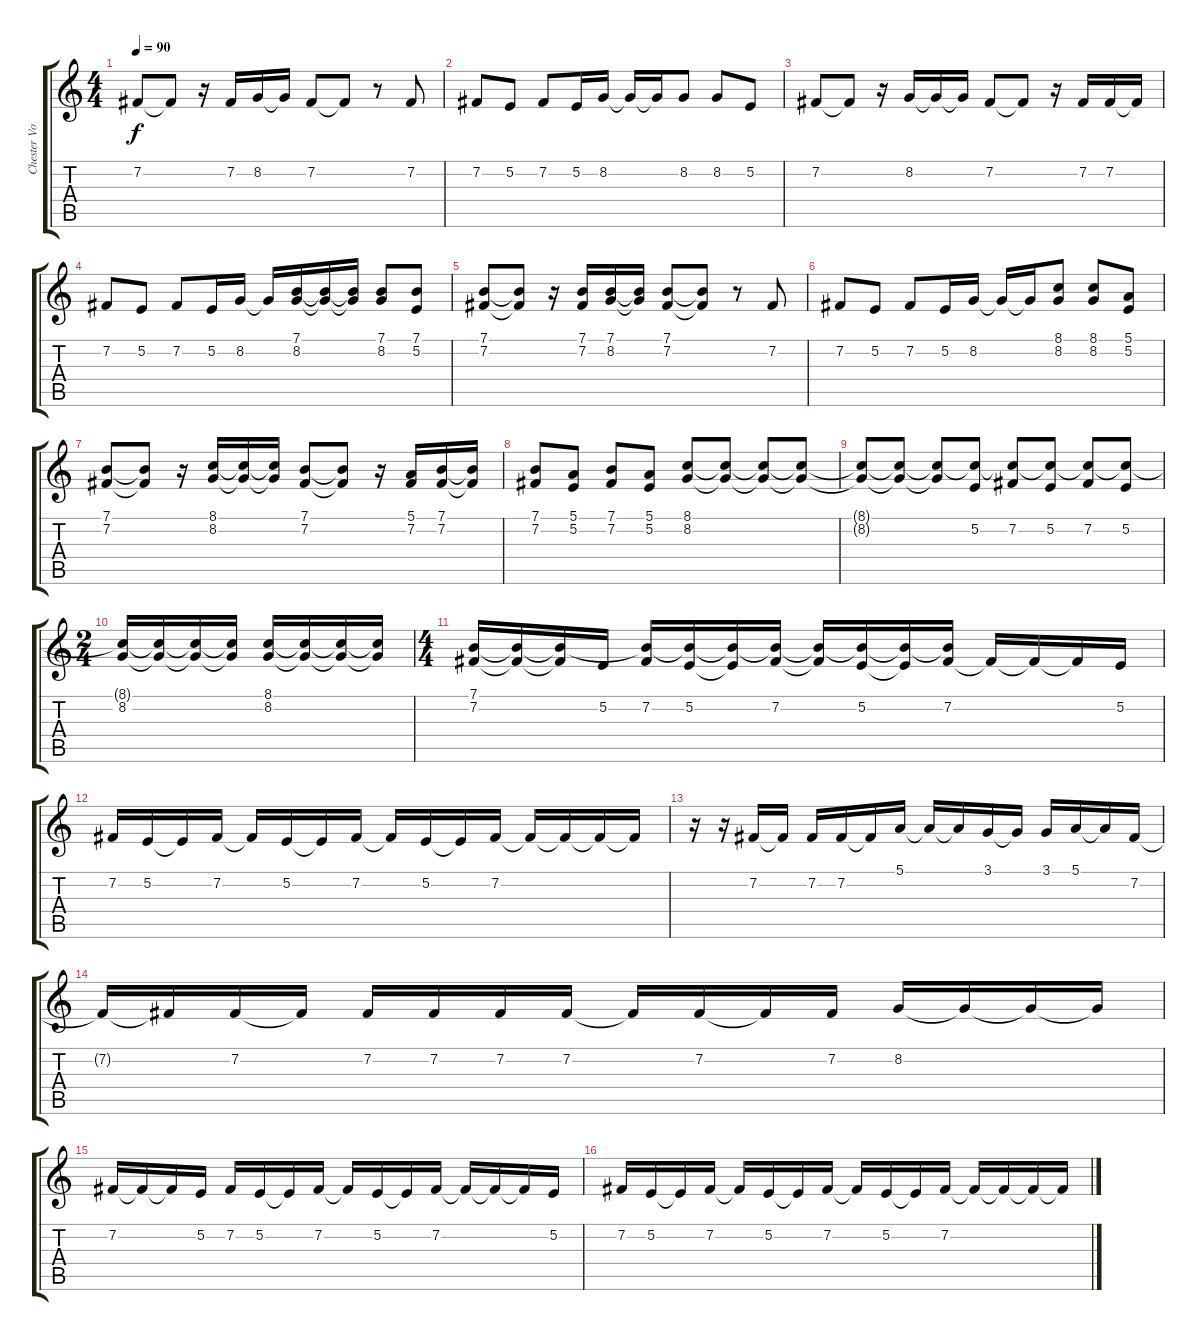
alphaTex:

\track ("Chester Vocals" "Chester Vo") {instrument harmonica}
\staff {score tabs}
\tuning (E4 B3 G3 D3 A2 E2) {hide}
\ts (4 4)
\tempo 90
\clef g2
\ks c
7.2.8{dy f} 7.2{t}.8 r.16 7.2.16 8.2.16 8.2{t}.16 7.2.8 7.2{t}.8 r.8 7.2.8 |
7.2.8 5.2.8 7.2.8 5.2.16 8.2.16 8.2{t}.16 8.2{t}.16 8.2.8 8.2.8 5.2.8 |
7.2.8 7.2{t}.8 r.16 8.2.16 8.2{t}.16 8.2{t}.16 7.2.8 7.2{t}.8 r.16 7.2.16 7.2.16 7.2{t}.16 |
7.2.8 5.2.8 7.2.8 5.2.16 8.2.16 8.2{t}.16 (7.1 8.2).16 (7.1{t} 8.2{t}).16 (7.1{t} 8.2{t}).16 (7.1 8.2).8 (7.1 5.2).8 |
(7.1 7.2).8 (7.1{t} 7.2{t}).8 r.16 (7.1 7.2).16 (7.1 8.2).16 (7.1{t} 8.2{t}).16 (7.1 7.2).8 (7.1{t} 7.2{t}).8 r.8 7.2.8 |
7.2.8 5.2.8 7.2.8 5.2.16 8.2.16 8.2{t}.16 8.2{t}.16 (8.1 8.2).8 (8.1 8.2).8 (5.1 5.2).8 |
(7.1 7.2).8 (7.1{t} 7.2{t}).8 r.16 (8.1 8.2).16 (8.1{t} 8.2{t}).16 (8.1{t} 8.2{t}).16 (7.1 7.2).8 (7.1{t} 7.2{t}).8 r.16 (5.1 7.2).16 (7.1 7.2).16 (7.1{t} 7.2{t}).16 |
(7.1 7.2).8 (5.1 5.2).8 (7.1 7.2).8 (5.1 5.2).8 (8.1 8.2).8 (8.1{t} 8.2{t}).8 (8.1{t} 8.2{t}).8 (8.1{t} 8.2{t}).8 |
(8.1{t} 8.2{t}).8 (8.1{t} 8.2{t}).8 (8.1{t} 8.2{t}).8 (8.1{t} 5.2).8 (8.1{t} 7.2).8 (8.1{t} 5.2).8 (8.1{t} 7.2).8 (8.1{t} 5.2).8 |
\ts (2 4)
(8.1{t} 8.2).16 (8.1{t} 8.2{t}).16 (8.1{t} 8.2{t}).16 (8.1{t} 8.2{t}).16 (8.1 8.2).16 (8.1{t} 8.2{t}).16 (8.1{t} 8.2{t}).16 (8.1{t} 8.2{t}).16 |
\ts (4 4)
(7.1 7.2).16 (7.1{t} 7.2{t}).16 (7.1{t} 7.2{t}).16 5.2.16 (7.1{t} 7.2).16 (7.1{t} 5.2).16 (7.1{t} 5.2{t}).16 (7.1{t} 7.2).16 (7.1{t} 7.2{t}).16 (7.1{t} 5.2).16 (7.1{t} 5.2{t}).16 (7.1{t} 7.2).16 7.2{t}.16 7.2{t}.16 7.2{t}.16 5.2.16 |
7.2.16 5.2.16 5.2{t}.16 7.2.16 7.2{t}.16 5.2.16 5.2{t}.16 7.2.16 7.2{t}.16 5.2.16 5.2{t}.16 7.2.16 7.2{t}.16 7.2{t}.16 7.2{t}.16 7.2{t}.16 |
r.16 r.16 7.2.16 7.2{t}.16 7.2.16 7.2.16 7.2{t}.16 5.1.16 5.1{t}.16 5.1{t}.16 3.1.16 3.1{t}.16 3.1.16 5.1.16 5.1{t}.16 7.2.16 |
7.2{t}.16 7.2{t}.16 7.2.16 7.2{t}.16 7.2.16 7.2.16 7.2.16 7.2.16 7.2{t}.16 7.2.16 7.2{t}.16 7.2.16 8.2.16 8.2{t}.16 8.2{t}.16 8.2{t}.16 |
7.2.16 7.2{t}.16 7.2{t}.16 5.2.16 7.2.16 5.2.16 5.2{t}.16 7.2.16 7.2{t}.16 5.2.16 5.2{t}.16 7.2.16 7.2{t}.16 7.2{t}.16 7.2{t}.16 5.2.16 |
7.2.16 5.2.16 5.2{t}.16 7.2.16 7.2{t}.16 5.2.16 5.2{t}.16 7.2.16 7.2{t}.16 5.2.16 5.2{t}.16 7.2.16 7.2{t}.16 7.2{t}.16 7.2{t}.16 7.2{t}.16
